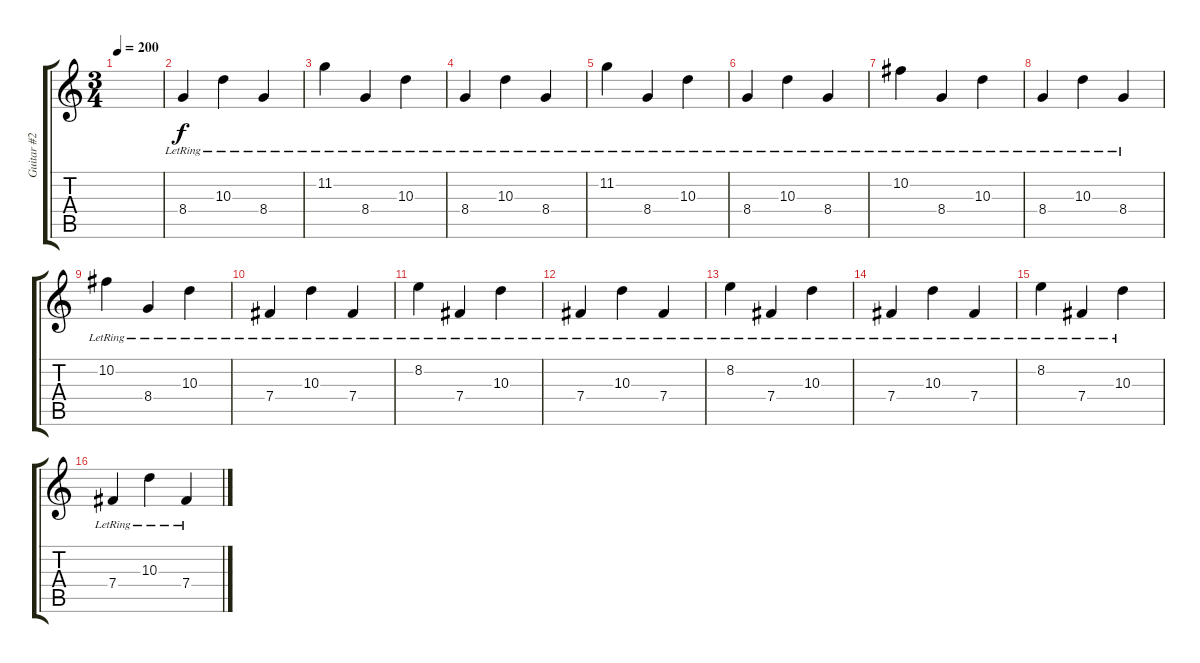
\track ("Guitar #2" "Guitar #2") {instrument overdrivenguitar}
\staff {score tabs}
\tuning (Db4 Ab3 E3 B2 Gb2 B1) {hide}
\ts (3 4)
\tempo 200
\clef g2
\ks c
|
8.4{lr}.4 10.3{lr}.4 8.4{lr}.4 |
11.2{lr}.4 8.4{lr}.4 10.3{lr}.4 |
8.4{lr}.4 10.3{lr}.4 8.4{lr}.4 |
11.2{lr}.4 8.4{lr}.4 10.3{lr}.4 |
8.4{lr}.4 10.3{lr}.4 8.4{lr}.4 |
10.2{lr}.4 8.4{lr}.4 10.3{lr}.4 |
8.4{lr}.4 10.3{lr}.4 8.4{lr}.4 |
10.2{lr}.4 8.4{lr}.4 10.3{lr}.4 |
7.4{lr}.4 10.3{lr}.4 7.4{lr}.4 |
8.2{lr}.4 7.4{lr}.4 10.3{lr}.4 |
7.4{lr}.4 10.3{lr}.4 7.4{lr}.4 |
8.2{lr}.4 7.4{lr}.4 10.3{lr}.4 |
7.4{lr}.4 10.3{lr}.4 7.4{lr}.4 |
8.2{lr}.4 7.4{lr}.4 10.3{lr}.4 |
7.4{lr}.4 10.3{lr}.4 7.4{lr}.4
